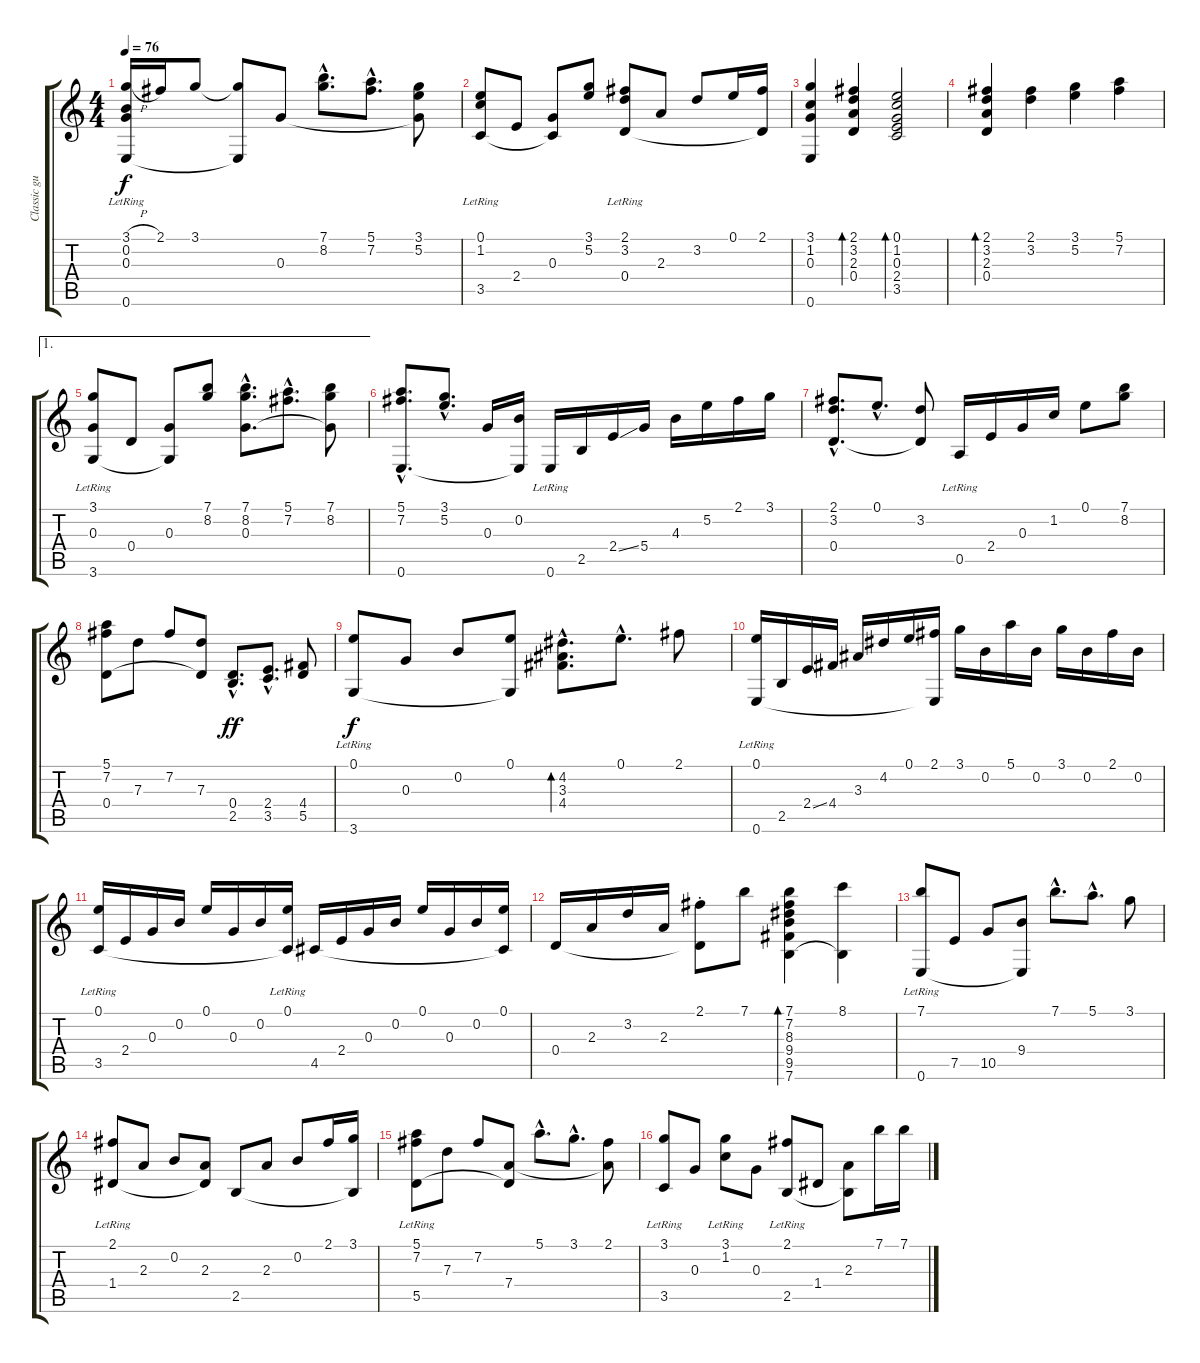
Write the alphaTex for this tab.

\track ("Classic guitar" "Classic gu") {instrument acousticguitarnylon}
\staff {score tabs}
\tuning (E4 B3 G3 D3 A2 E2) {hide}
\ts (4 4)
\tempo 76
\clef g2
\ks c
(3.1{h} 0.2{lr} 0.3{lr} 0.6).16{dy f} 2.1.16 3.1.8 (3.1{t} 0.6{t}).8 0.3.8 (7.1{hac} 8.2{hac}).8{d} (5.1{hac} 7.2{hac}).8{d} (3.1 5.2 0.3{t}).8 |
(0.1{lr} 1.2{lr} 3.5).8 2.4.8 (0.3 3.5{t}).8 (3.1 5.2).8 (2.1{lr} 3.2 0.4).8 2.3.8 3.2.8 0.1.16 (2.1 0.4{t}).16 |
(3.1 1.2 0.3 0.6).4 (2.1 3.2 2.3 0.4).4{bd 120} (0.1 1.2 0.3 2.4 3.5).2{bd 240} |
(2.1 3.2 2.3 0.4).4{bd 30} (2.1 3.2).4 (3.1 5.2).4 (5.1 7.2).4 |
\ae 1
(3.1{lr} 0.3 3.6).8 0.4.8 (0.3 3.6{t}).8 (7.1 8.2).8 (7.1{hac} 8.2{hac} 0.3{hac}).8{d} (5.1{hac} 7.2{hac}).8{d} (7.1 8.2 0.3{t}).8 |
(5.1{hac} 7.2{hac} 0.6{hac}).8{d} (3.1{hac} 5.2{hac}).8{d} 0.3.16 (0.2 0.6{t}).16 0.6{lr}.16 2.5.16 2.4{ss}.16 5.4.16 4.3.16 5.2.16 2.1.16 3.1.16 |
(2.1{hac} 3.2{hac} 0.4{hac}).8{d} 0.1{hac}.8{d} (3.2 0.4{t}).8 0.5{lr}.16 2.4.16 0.3.16 1.2.16 0.1.8 (7.1 8.2).8 |
(5.1 7.2 0.4).8 7.3.8 7.2.8 (7.3 0.4{t}).8 (0.4{hac} 2.5{hac}).8{d dy ff} (2.4{hac} 3.5{hac}).8{d} (4.4 5.5).8 |
(0.1{lr} 3.6).8{dy f} 0.3.8 0.2.8 (0.1 3.6{t}).8 (4.2{hac} 3.3{hac} 4.4{hac}).8{d bd 60} 0.1{hac}.8{d} 2.1.8 |
(0.1{lr} 0.6).16 2.5.16 2.4{ss}.16 4.4.16 3.3.16 4.2.16 0.1.16 (2.1 0.6{t}).16 3.1.16 0.2.16 5.1.16 0.2.16 3.1.16 0.2.16 2.1.16 0.2.16 |
(0.1{lr} 3.5).16 2.4.16 0.3.16 0.2.16 0.1.16 0.3.16 0.2.16 (0.1{lr} 3.5{t}).16 4.5.16 2.4.16 0.3.16 0.2.16 0.1.16 0.3.16 0.2.16 (0.1 4.5{t}).16 |
0.4.16 2.3.16 3.2.16 2.3.16 (2.1{st} 0.4{t}).8 7.1.8 (7.1 7.2 8.3 9.4 9.5 7.6).4{bd 30} (8.1 7.6{t}).4 |
(7.1{lr} 0.6).8 7.5.8 10.5.8 (9.4 0.6{t}).8 7.1{hac}.8{d} 5.1{hac}.8{d} 3.1.8 |
(2.1{lr} 1.4).8 2.3.8 0.2.8 (2.3 1.4{t}).8 2.5.8 2.3.8 0.2.8 2.1.16 (3.1 2.5{t}).16 |
(5.1{lr} 7.2 5.5).8 7.3.8 7.2.8 (7.4 5.5{t}).8 5.1{hac}.8{d} 3.1{hac}.8{d} (2.1 7.4{t}).8 |
(3.1{lr} 3.5).8 0.3.8 (3.1{lr} 1.2{lr}).8 0.3.8 (2.1{lr} 2.5).8 1.4.8 (2.3 2.5{t}).8 7.1.16 7.1.16
